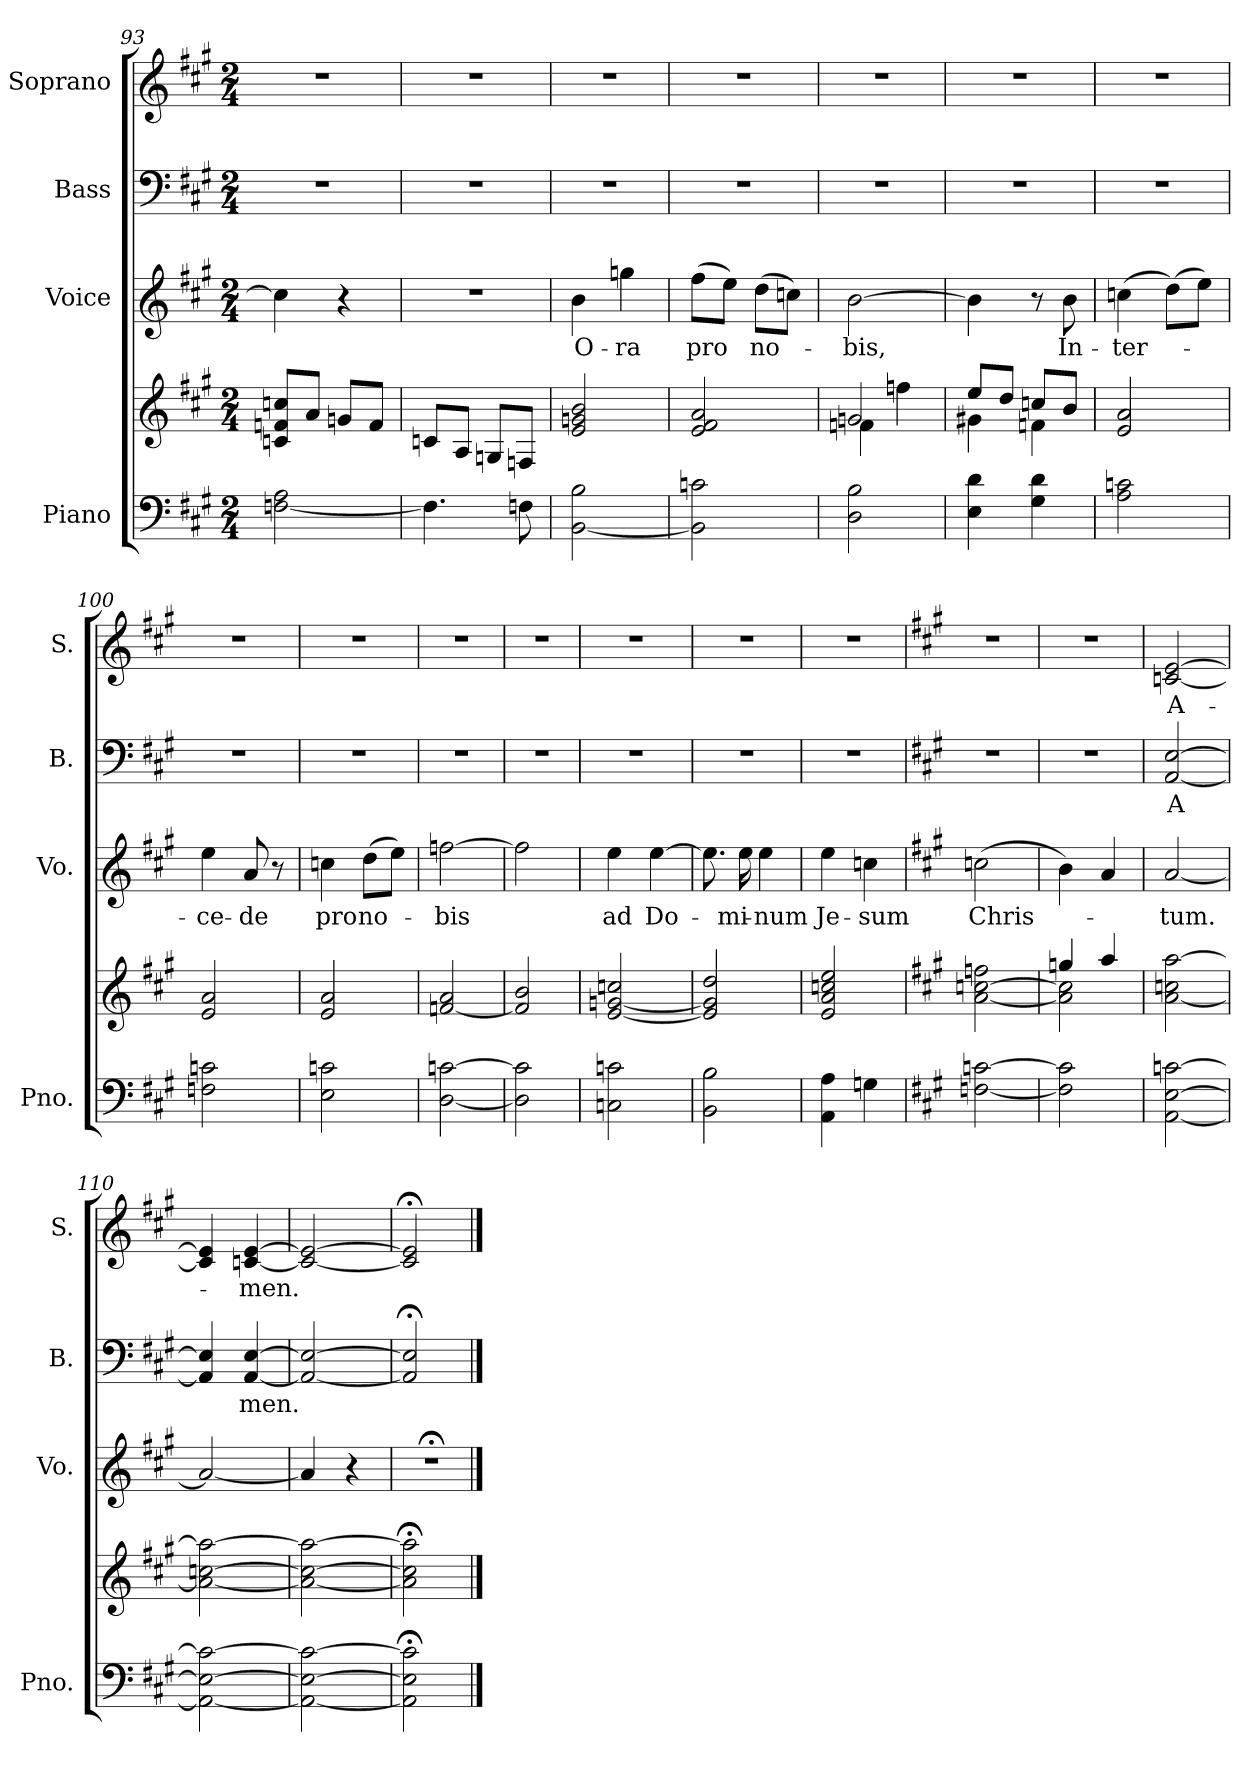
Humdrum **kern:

**kern	**kern	**kern	**text	**kern	**text	**kern	**text
*part4	*part4	*part3	*part3	*part2	*part2	*part1	*part1
*staff5	*staff4	*staff3	*staff3	*staff2	*staff2	*staff1	*staff1
*I"Piano	*	*I"Voice	*	*I"Bass	*	*I"Soprano	*
*I'Pno.	*	*I'Vo.	*	*I'B.	*	*I'S.	*
*clefF4	*clefG2	*clefG2	*	*clefF4	*	*clefG2	*
*k[f#c#g#]	*k[f#c#g#]	*k[f#c#g#]	*	*k[f#c#g#]	*	*k[f#c#g#]	*
*M2/4	*M2/4	*M2/4	*	*M2/4	*	*M2/4	*
=93	=93	=93	=93	=93	=93	=93	=93
[2Fn\ 2A\	8cn/ 8fn/ 8ccn/L	4cc\]	.	2r	.	2r	.
.	8a/J	.	.	.	.	.	.
.	8gn/L	4r	.	.	.	.	.
.	8f/J	.	.	.	.	.	.
=94	=94	=94	=94	=94	=94	=94	=94
4.F\]	8cn/L	2r	.	2r	.	2r	.
.	8A/J	.	.	.	.	.	.
.	8Gn/L	.	.	.	.	.	.
8Fn\	8Fn/J	.	.	.	.	.	.
!!LO:PB:g=z
=95	=95	=95	=95	=95	=95	=95	=95
!	!	!	!LO:LY:b	!	!	!	!
[2BB\ 2B\	2e/ 2gn/ 2b/	4b\	O-	2r	.	2r	.
!	!	!	!LO:LY:b	!	!	!	!
.	.	4ggn\	-ra	.	.	.	.
=96	=96	=96	=96	=96	=96	=96	=96
!	!	!	!LO:LY:b	!	!	!	!
2BB\] 2cn\	2e/ 2f#/ 2a/	(>8ff#\L	pro	2r	.	2r	.
.	.	8ee\J)	.	.	.	.	.
!	!	!	!LO:LY:b	!	!	!	!
.	.	(>8dd\L	no-	.	.	.	.
.	.	8ccn\J)	.	.	.	.	.
=97	=97	=97	=97	=97	=97	=97	=97
*	*^	*	*	*	*	*	*
!	!	!	!	!LO:LY:b	!	!	!	!
2D\ 2B\	2gn/	4fn\	[2b\	-bis,	2r	.	2r	.
.	.	4ffn\	.	.	.	.	.	.
=98	=98	=98	=98	=98	=98	=98	=98	=98
4E\ 4d\	8ee/L	4g#X\	4b\]	.	2r	.	2r	.
.	8dd/J	.	.	.	.	.	.	.
4G#\ 4d\	8ccn/L	4fn\	8r	.	.	.	.	.
!	!	!	!	!LO:LY:b	!	!	!	!
.	8b/J	.	8b\	In-	.	.	.	.
*	*v	*v	*	*	*	*	*	*
=99	=99	=99	=99	=99	=99	=99	=99
!	!	!	!LO:LY:b	!	!	!	!
2A\ 2cn\	2e/ 2a/	(>4ccn\	-ter-	2r	.	2r	.
.	.	(>8dd\L)	.	.	.	.	.
.	.	8ee\J)	.	.	.	.	.
=100	=100	=100	=100	=100	=100	=100	=100
!	!	!	!LO:LY:b	!	!	!	!
2Fn\ 2cn\	2e/ 2a/	4ee\	-ce-	2r	.	2r	.
!	!	!	!LO:LY:b	!	!	!	!
.	.	8a/	-de	.	.	.	.
.	.	8r	.	.	.	.	.
=101	=101	=101	=101	=101	=101	=101	=101
!	!	!	!LO:LY:b	!	!	!	!
2E\ 2cn\	2e/ 2a/	4ccn\	pro	2r	.	2r	.
!	!	!	!LO:LY:b	!	!	!	!
.	.	(>8dd\L	no-	.	.	.	.
.	.	8ee\J)	.	.	.	.	.
=102	=102	=102	=102	=102	=102	=102	=102
!	!	!	!LO:LY:b	!	!	!	!
[2D\ [2cn\	[2fn/ 2a/	[2ffn\	-bis	2r	.	2r	.
=103	=103	=103	=103	=103	=103	=103	=103
2D\] 2c\]	2f/] 2b/	2ff\]	.	2r	.	2r	.
=104	=104	=104	=104	=104	=104	=104	=104
!	!	!	!LO:LY:b	!	!	!	!
2Cn\ 2cn\	[2e/ [2gn/ 2ccn/	4ee\	ad	2r	.	2r	.
!	!	!	!LO:LY:b	!	!	!	!
.	.	[4ee\	Do-	.	.	.	.
=105	=105	=105	=105	=105	=105	=105	=105
2BB\ 2B\	2e/] 2g/] 2dd/	8.ee\]	.	2r	.	2r	.
!	!	!	!LO:LY:b	!	!	!	!
.	.	16ee\	-mi-	.	.	.	.
!	!	!	!LO:LY:b	!	!	!	!
.	.	4ee\	-num	.	.	.	.
!!LO:LB:g=z
=106	=106	=106	=106	=106	=106	=106	=106
!	!	!	!LO:LY:b	!	!	!	!
4AA\ 4A\	2e/ 2a/ 2ccn/ 2ee/	4ee\	Je-	2r	.	2r	.
!	!	!	!LO:LY:b	!	!	!	!
4Gn\	.	4ccn\	-sum	.	.	.	.
=107	=107	=107	=107	=107	=107	=107	=107
*	*	*	*	*k[f#c#g#]	*	*k[f#c#g#]	*
!	!	!	!LO:LY:b	!	!	!	!
[2Fn\ [2cn\	[2a\ [2ccn\ 2ffn\	(>2ccn\	Chris-	2r	.	2r	.
=108	=108	=108	=108	=108	=108	=108	=108
*	*^	*	*	*	*	*	*
2F\] 2c\]	2a\] 2cc\]	4ggn/	4b\)	.	2r	.	2r	.
.	.	4aa/	4a/	.	.	.	.	.
=109	=109	=109	=109	=109	=109	=109	=109	=109
!	!	!	!	!LO:LY:b	!	!LO:LY:b	!	!LO:LY:b
*	*v	*v	*	*	*	*	*	*
[2AA\ [2E\ [2cn\	[2a\ 2ccn\ [2aa\	[2a/	-tum.	[2AA/ [2E/	-A	[2cn/ [2e/	A-
=110	=110	=110	=110	=110	=110	=110	=110
2AA\_ 2E\_ 2c\_	2a\_ [2ccn\ 2aa\_	2a/_	.	4AA/] 4E/]	.	4cn/] 4e/]	.
!	!	!	!	!	!LO:LY:b	!	!LO:LY:b
.	.	.	.	[4AA/ [4E/	men.	[4c/ [4e/	-men.
=111	=111	=111	=111	=111	=111	=111	=111
2AA\_ 2E\_ 2c\_	2a\_ 2cc\_ 2aa\_	4a/]	.	2AA/_ 2E/_	.	2cn/_ 2e/_	.
.	.	4r	.	.	.	.	.
=112	=112	=112	=112	=112	=112	=112	=112
2AA\];< 2E\];< 2c\];<	2a\];< 2cc\];< 2aa\];<	2r;<	.	2AA/];< 2E/];<	.	2cn/];< 2e/];<	.
==	==	==	==	==	==	==	==
*-	*-	*-	*-	*-	*-	*-	*-
